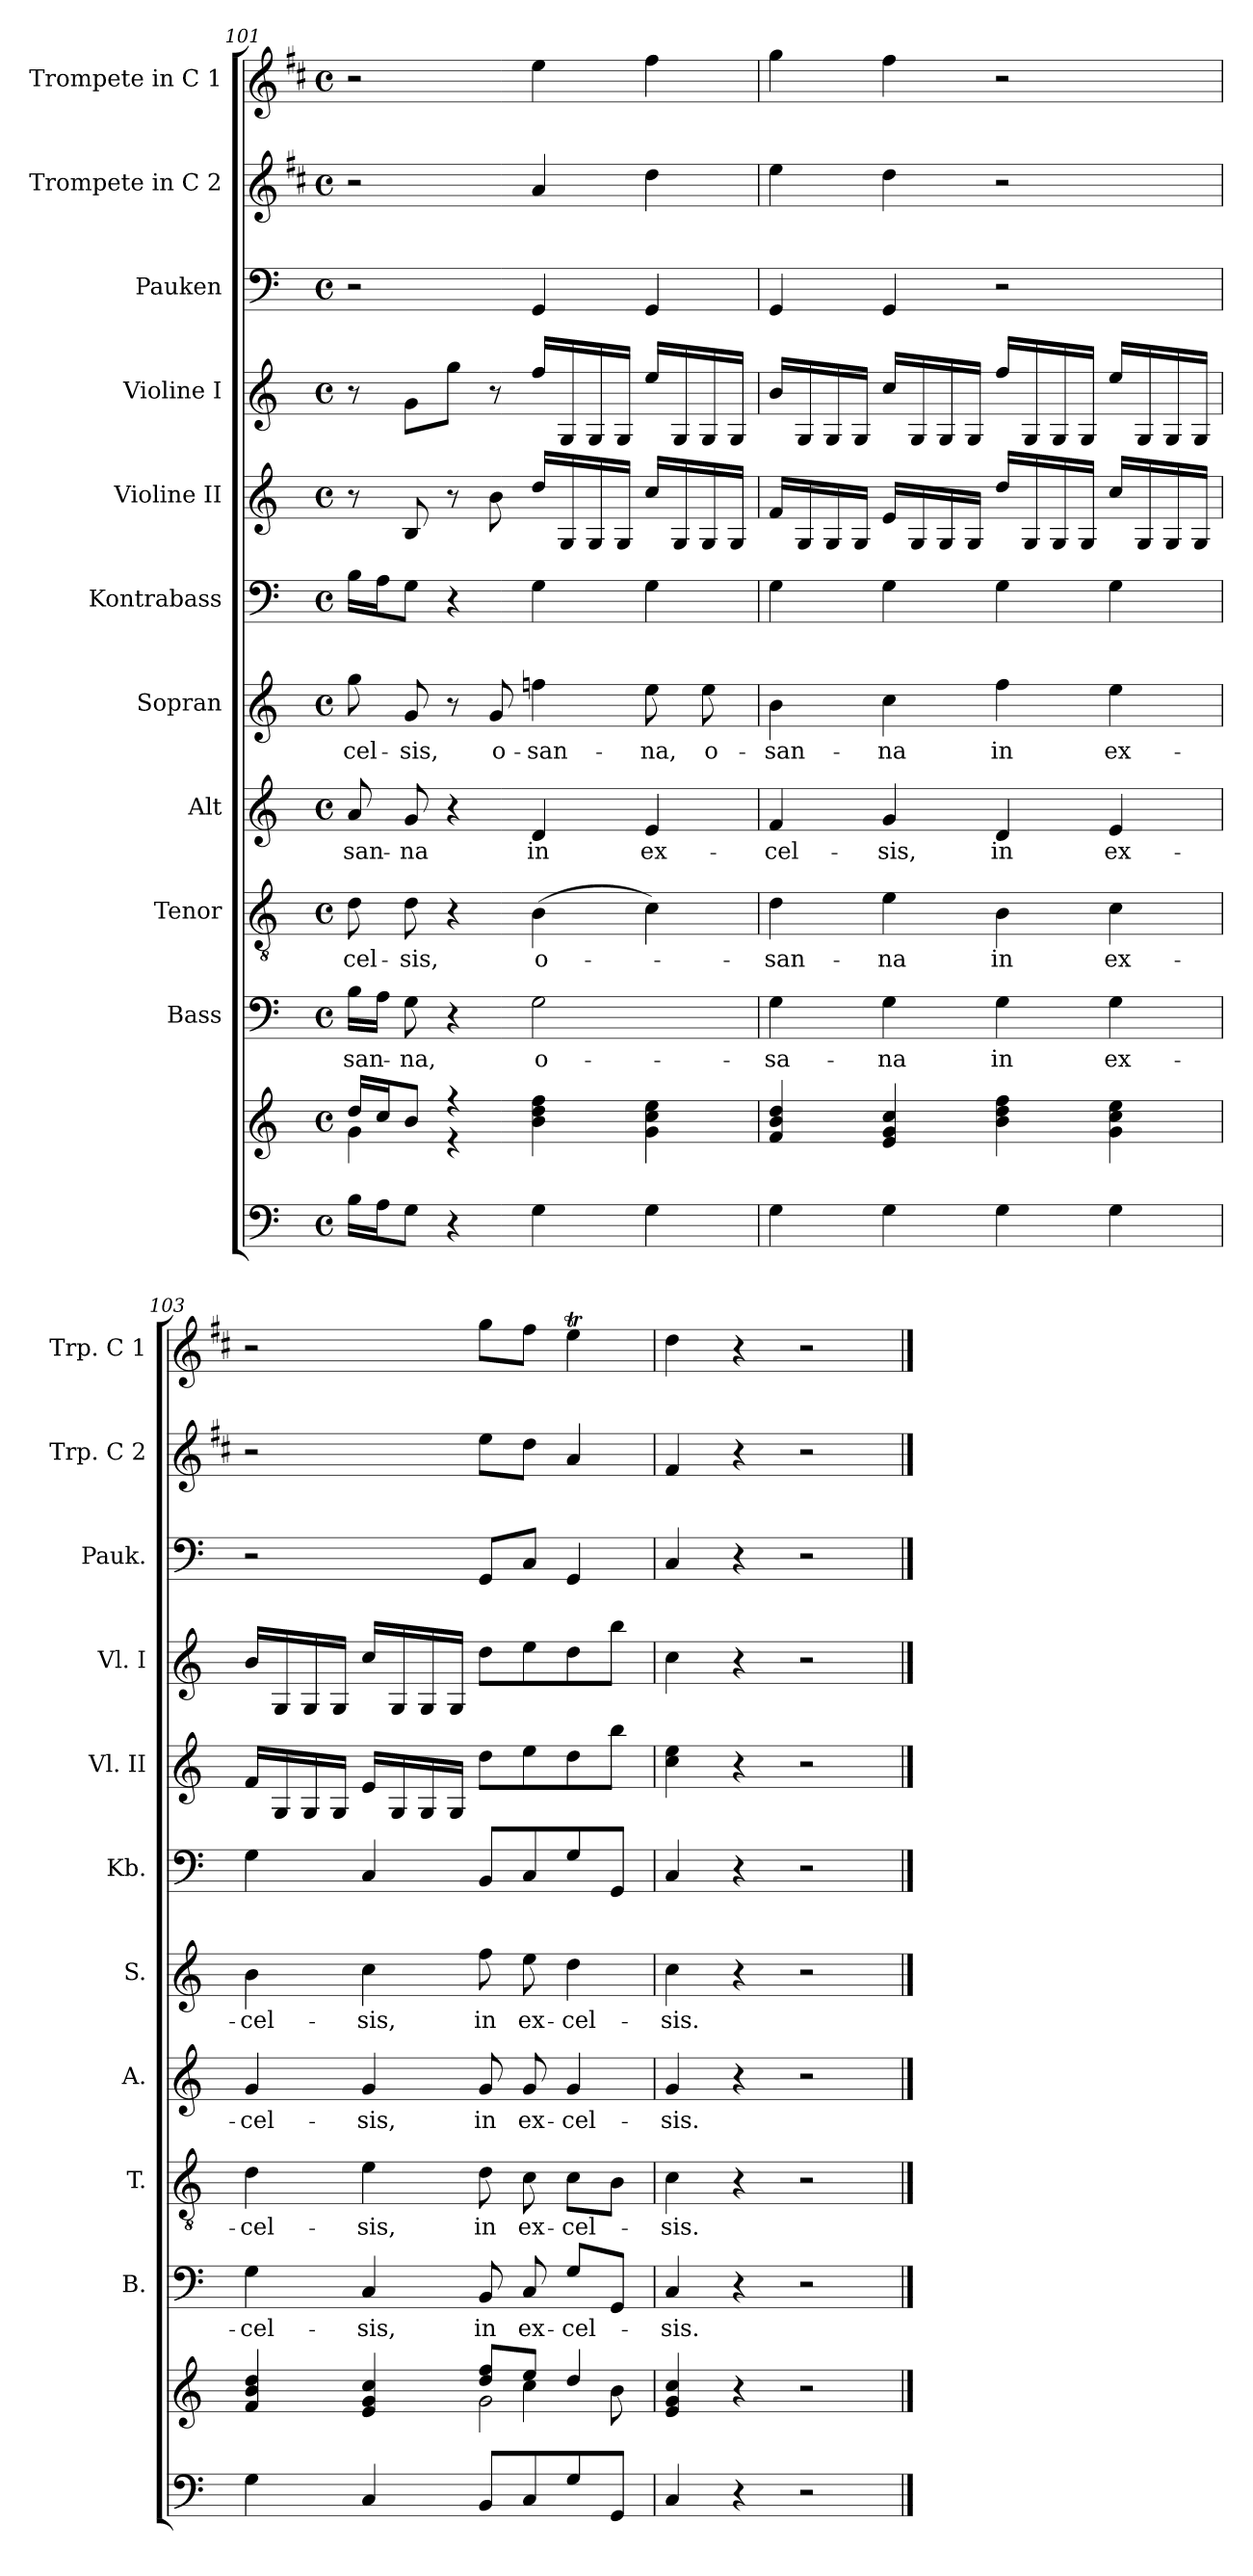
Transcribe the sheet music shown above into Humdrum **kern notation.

**kern	**kern	**kern	**text	**kern	**text	**kern	**text	**kern	**text	**kern	**kern	**kern	**kern	**kern	**kern
*part11	*part11	*part10	*part10	*part9	*part9	*part8	*part8	*part7	*part7	*part6	*part5	*part4	*part3	*part2	*part1
*staff12	*staff11	*staff10	*staff10	*staff9	*staff9	*staff8	*staff8	*staff7	*staff7	*staff6	*staff5	*staff4	*staff3	*staff2	*staff1
*	*	*I"Bass	*	*I"Tenor	*	*I"Alt	*	*I"Sopran	*	*I"Kontrabass	*I"Violine II	*I"Violine I	*I"Pauken	*I"Trompete in C 2	*I"Trompete in C 1
*	*	*I'B.	*	*I'T.	*	*I'A.	*	*I'S.	*	*I'Kb.	*I'Vl. II	*I'Vl. I	*I'Pauk.	*I'Trp. C 2	*I'Trp. C 1
!!LO:PB:g=z
*clefF4	*clefG2	*clefF4	*	*clefGv2	*	*clefG2	*	*clefG2	*	*clefF4	*clefG2	*clefG2	*clefF4	*clefG2	*clefG2
*	*	*	*	*	*	*	*	*	*	*ITrd7c12	*	*	*	*ITrd1c2	*ITrd1c2
*k[]	*k[]	*k[]	*	*k[]	*	*k[]	*	*k[]	*	*k[]	*k[]	*k[]	*k[]	*k[]	*k[]
*C:	*C:	*C:	*	*C:	*	*C:	*	*C:	*	*C:	*C:	*C:	*C:	*C:	*C:
*M4/4	*M4/4	*M4/4	*	*M4/4	*	*M4/4	*	*M4/4	*	*M4/4	*M4/4	*M4/4	*M4/4	*M4/4	*M4/4
*met(c)	*met(c)	*met(c)	*	*met(c)	*	*met(c)	*	*met(c)	*	*met(c)	*met(c)	*met(c)	*met(c)	*met(c)	*met(c)
=101	=101	=101	=101	=101	=101	=101	=101	=101	=101	=101	=101	=101	=101	=101	=101
*	*^	*	*	*	*	*	*	*	*	*	*	*	*	*	*
!	!	!	!	!LO:LY:b	!	!LO:LY:b	!	!LO:LY:b	!	!LO:LY:b	!	!	!	!	!	!
16B\LL	16dd/LL	4g\	16B\LL	-san-	8d\	-cel-	8a/	-san-	8gg\	-cel-	16BB\LL	8r	8r	2r	2r	2r
16A\J	16cc/J	.	16A\JJ	.	.	.	.	.	.	.	16AA\J	.	.	.	.	.
!	!	!	!	!LO:LY:b	!	!LO:LY:b	!	!LO:LY:b	!	!LO:LY:b	!	!	!	!	!	!
8G\J	8b/J	.	8G\	-na,	8d\	-sis,	8g/	-na	8g/	-sis,	8GG\J	8B/	8g\L	.	.	.
4r	4r	4r	4r	.	4r	.	4r	.	8r	.	4r	8r	8gg\J	.	.	.
!	!	!	!	!	!	!	!	!	!	!LO:LY:b	!	!	!	!	!	!
.	.	.	.	.	.	.	.	.	8g/	o-	.	8b\	8r	.	.	.
!	!	!	!	!LO:LY:b	!	!LO:LY:b	!	!LO:LY:b	!	!LO:LY:b	!	!	!	!	!	!
4G\	4b\ 4dd\ 4ff\	2ryy	2G\	o-	(>4B\	o-	4d/	in	4ffn\	-san-	4GG\	16dd/LL	16ff/LL	4GG/	4g/	4dd\
.	.	.	.	.	.	.	.	.	.	.	.	16G/	16G/	.	.	.
.	.	.	.	.	.	.	.	.	.	.	.	16G/	16G/	.	.	.
.	.	.	.	.	.	.	.	.	.	.	.	16G/JJ	16G/JJ	.	.	.
!	!	!	!	!	!	!	!	!LO:LY:b	!	!LO:LY:b	!	!	!	!	!	!
4G\	4g\ 4cc\ 4ee\	.	.	.	4c\)	.	4e/	ex-	8ee\	-na,	4GG\	16cc/LL	16ee/LL	4GG/	4cc\	4ee\
.	.	.	.	.	.	.	.	.	.	.	.	16G/	16G/	.	.	.
!	!	!	!	!	!	!	!	!	!	!LO:LY:b	!	!	!	!	!	!
.	.	.	.	.	.	.	.	.	8ee\	o-	.	16G/	16G/	.	.	.
.	.	.	.	.	.	.	.	.	.	.	.	16G/JJ	16G/JJ	.	.	.
*	*v	*v	*	*	*	*	*	*	*	*	*	*	*	*	*	*
=102	=102	=102	=102	=102	=102	=102	=102	=102	=102	=102	=102	=102	=102	=102	=102
!	!	!	!LO:LY:b	!	!LO:LY:b	!	!LO:LY:b	!	!LO:LY:b	!	!	!	!	!	!
4G\	4f/ 4b/ 4dd/	4G\	-sa-	4d\	-san-	4f/	-cel-	4b\	-san-	4GG\	16f/LL	16b/LL	4GG/	4dd\	4ff\
.	.	.	.	.	.	.	.	.	.	.	16G/	16G/	.	.	.
.	.	.	.	.	.	.	.	.	.	.	16G/	16G/	.	.	.
.	.	.	.	.	.	.	.	.	.	.	16G/JJ	16G/JJ	.	.	.
!	!	!	!LO:LY:b	!	!LO:LY:b	!	!LO:LY:b	!	!LO:LY:b	!	!	!	!	!	!
4G\	4e/ 4g/ 4cc/	4G\	-na	4e\	-na	4g/	-sis,	4cc\	-na	4GG\	16e/LL	16cc/LL	4GG/	4cc\	4ee\
.	.	.	.	.	.	.	.	.	.	.	16G/	16G/	.	.	.
.	.	.	.	.	.	.	.	.	.	.	16G/	16G/	.	.	.
.	.	.	.	.	.	.	.	.	.	.	16G/JJ	16G/JJ	.	.	.
!	!	!	!LO:LY:b	!	!LO:LY:b	!	!LO:LY:b	!	!LO:LY:b	!	!	!	!	!	!
4G\	4b\ 4dd\ 4ff\	4G\	in	4B\	in	4d/	in	4ff\	in	4GG\	16dd/LL	16ff/LL	2r	2r	2r
.	.	.	.	.	.	.	.	.	.	.	16G/	16G/	.	.	.
.	.	.	.	.	.	.	.	.	.	.	16G/	16G/	.	.	.
.	.	.	.	.	.	.	.	.	.	.	16G/JJ	16G/JJ	.	.	.
!	!	!	!LO:LY:b	!	!LO:LY:b	!	!LO:LY:b	!	!LO:LY:b	!	!	!	!	!	!
4G\	4g\ 4cc\ 4ee\	4G\	ex-	4c\	ex-	4e/	ex-	4ee\	ex-	4GG\	16cc/LL	16ee/LL	.	.	.
.	.	.	.	.	.	.	.	.	.	.	16G/	16G/	.	.	.
.	.	.	.	.	.	.	.	.	.	.	16G/	16G/	.	.	.
.	.	.	.	.	.	.	.	.	.	.	16G/JJ	16G/JJ	.	.	.
=103	=103	=103	=103	=103	=103	=103	=103	=103	=103	=103	=103	=103	=103	=103	=103
*	*^	*	*	*	*	*	*	*	*	*	*	*	*	*	*
*	*	*^	*	*	*	*	*	*	*	*	*	*	*	*	*	*
!	!	!	!	!	!LO:LY:b	!	!LO:LY:b	!	!LO:LY:b	!	!LO:LY:b	!	!	!	!	!	!
4G\	4f/ 4b/ 4dd/	2ryy	2ryy	4G\	-cel-	4d\	-cel-	4g/	-cel-	4b\	-cel-	4GG\	16f/LL	16b/LL	2r	2r	2r
.	.	.	.	.	.	.	.	.	.	.	.	.	16G/	16G/	.	.	.
.	.	.	.	.	.	.	.	.	.	.	.	.	16G/	16G/	.	.	.
.	.	.	.	.	.	.	.	.	.	.	.	.	16G/JJ	16G/JJ	.	.	.
!	!	!	!	!	!LO:LY:b	!	!LO:LY:b	!	!LO:LY:b	!	!LO:LY:b	!	!	!	!	!	!
4C/	4e/ 4g/ 4cc/	.	.	4C/	-sis,	4e\	-sis,	4g/	-sis,	4cc\	-sis,	4CC/	16e/LL	16cc/LL	.	.	.
.	.	.	.	.	.	.	.	.	.	.	.	.	16G/	16G/	.	.	.
.	.	.	.	.	.	.	.	.	.	.	.	.	16G/	16G/	.	.	.
.	.	.	.	.	.	.	.	.	.	.	.	.	16G/JJ	16G/JJ	.	.	.
!	!	!	!	!	!LO:LY:b	!	!LO:LY:b	!	!LO:LY:b	!	!LO:LY:b	!	!	!	!	!	!
8BB/L	8dd/ 8ff/L	8ryy	2g\	8BB/	in	8d\	in	8g/	in	8ff\	in	8BBB/L	8dd\L	8dd\L	8GG/L	8dd\L	8ff\L
!	!	!	!	!	!LO:LY:b	!	!LO:LY:b	!	!LO:LY:b	!	!LO:LY:b	!	!	!	!	!	!
8C/	8ee/J	4cc\	.	8C/	ex-	8c\	ex-	8g/	ex-	8ee\	ex-	8CC/	8ee\	8ee\	8C/J	8cc\J	8ee\J
!	!	!	!	!	!LO:LY:b	!	!LO:LY:b	!	!LO:LY:b	!	!LO:LY:b	!	!	!	!	!	!
8G/	4dd/	.	.	8G/L	-cel-	8c\L	-cel-	4g/	-cel-	4dd\	-cel-	8GG/	8dd\	8dd\	4GG/	4g/	4ddT\
8GG/J	.	8b\	.	8GG/J	.	8B\J	.	.	.	.	.	8GGG/J	8bb\J	8bb\J	.	.	.
*	*	*v	*v	*	*	*	*	*	*	*	*	*	*	*	*	*	*
=104	=104	=104	=104	=104	=104	=104	=104	=104	=104	=104	=104	=104	=104	=104	=104	=104
!	!	!	!	!LO:LY:b	!	!LO:LY:b	!	!LO:LY:b	!	!LO:LY:b	!	!	!	!	!	!
*	*v	*v	*	*	*	*	*	*	*	*	*	*	*	*	*	*
4C/	4e/ 4g/ 4cc/	4C/	-sis.	4c\	-sis.	4g/	-sis.	4cc\	-sis.	4CC/	4cc\ 4ee\	4cc\	4C/	4e/	4cc\
4r	4r	4r	.	4r	.	4r	.	4r	.	4r	4r	4r	4r	4r	4r
2r	2r	2r	.	2r	.	2r	.	2r	.	2r	2r	2r	2r	2r	2r
==	==	==	==	==	==	==	==	==	==	==	==	==	==	==	==
*-	*-	*-	*-	*-	*-	*-	*-	*-	*-	*-	*-	*-	*-	*-	*-
